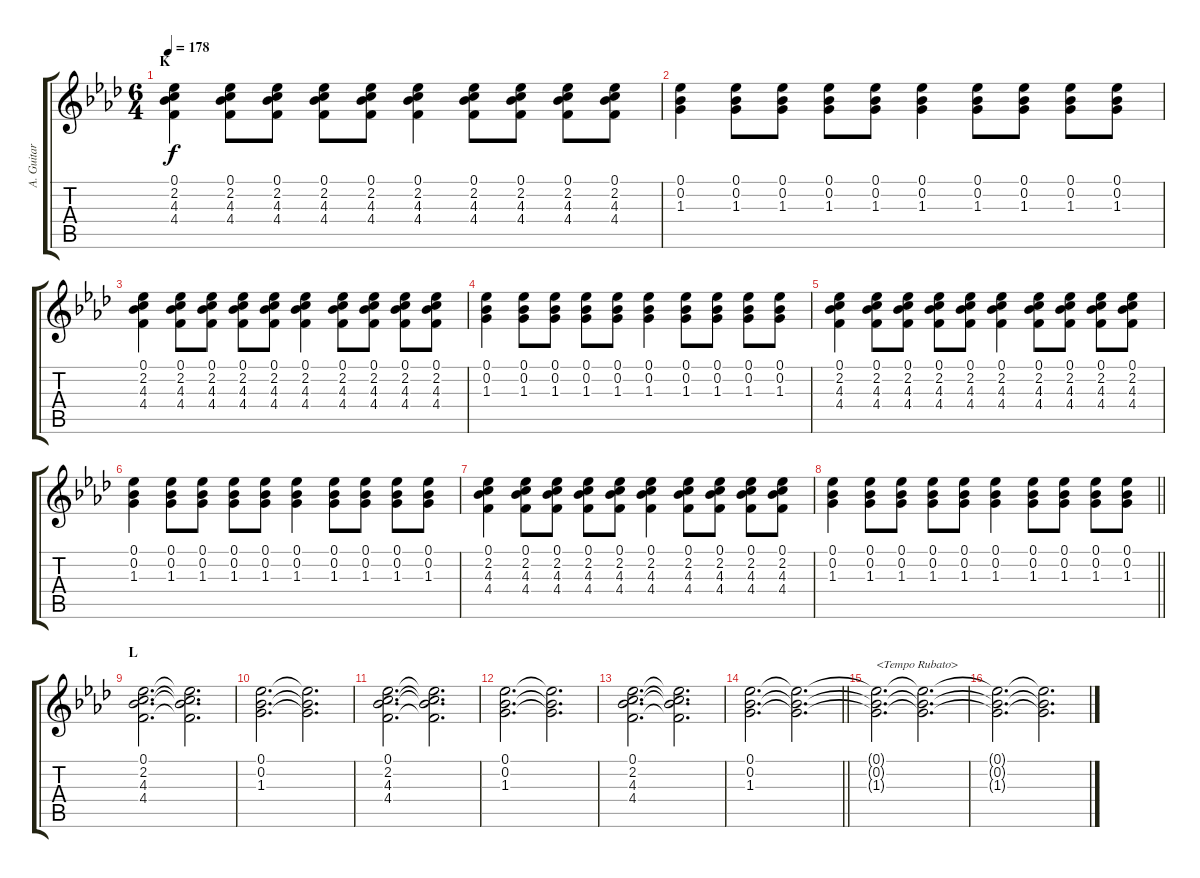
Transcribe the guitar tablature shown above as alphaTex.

\track ("A. Guitar II" "A. Guitar ") {instrument acousticguitarsteel}
\staff {score tabs}
\tuning (Eb4 Bb3 Gb3 Db3 Ab2 Db2) {hide}
\ts (6 4)
\section ("" "K")
\tempo 178
\clef g2
\ks ab
(0.1 2.2 4.3 4.4).4{dy f} (0.1 2.2 4.3 4.4).8 (0.1 2.2 4.3 4.4).8 (0.1 2.2 4.3 4.4).8 (0.1 2.2 4.3 4.4).8 (0.1 2.2 4.3 4.4).4 (0.1 2.2 4.3 4.4).8 (0.1 2.2 4.3 4.4).8 (0.1 2.2 4.3 4.4).8 (0.1 2.2 4.3 4.4).8 |
(0.1 0.2 1.3).4 (0.1 0.2 1.3).8 (0.1 0.2 1.3).8 (0.1 0.2 1.3).8 (0.1 0.2 1.3).8 (0.1 0.2 1.3).4 (0.1 0.2 1.3).8 (0.1 0.2 1.3).8 (0.1 0.2 1.3).8 (0.1 0.2 1.3).8 |
(0.1 2.2 4.3 4.4).4 (0.1 2.2 4.3 4.4).8 (0.1 2.2 4.3 4.4).8 (0.1 2.2 4.3 4.4).8 (0.1 2.2 4.3 4.4).8 (0.1 2.2 4.3 4.4).4 (0.1 2.2 4.3 4.4).8 (0.1 2.2 4.3 4.4).8 (0.1 2.2 4.3 4.4).8 (0.1 2.2 4.3 4.4).8 |
(0.1 0.2 1.3).4 (0.1 0.2 1.3).8 (0.1 0.2 1.3).8 (0.1 0.2 1.3).8 (0.1 0.2 1.3).8 (0.1 0.2 1.3).4 (0.1 0.2 1.3).8 (0.1 0.2 1.3).8 (0.1 0.2 1.3).8 (0.1 0.2 1.3).8 |
(0.1 2.2 4.3 4.4).4 (0.1 2.2 4.3 4.4).8 (0.1 2.2 4.3 4.4).8 (0.1 2.2 4.3 4.4).8 (0.1 2.2 4.3 4.4).8 (0.1 2.2 4.3 4.4).4 (0.1 2.2 4.3 4.4).8 (0.1 2.2 4.3 4.4).8 (0.1 2.2 4.3 4.4).8 (0.1 2.2 4.3 4.4).8 |
(0.1 0.2 1.3).4 (0.1 0.2 1.3).8 (0.1 0.2 1.3).8 (0.1 0.2 1.3).8 (0.1 0.2 1.3).8 (0.1 0.2 1.3).4 (0.1 0.2 1.3).8 (0.1 0.2 1.3).8 (0.1 0.2 1.3).8 (0.1 0.2 1.3).8 |
(0.1 2.2 4.3 4.4).4 (0.1 2.2 4.3 4.4).8 (0.1 2.2 4.3 4.4).8 (0.1 2.2 4.3 4.4).8 (0.1 2.2 4.3 4.4).8 (0.1 2.2 4.3 4.4).4 (0.1 2.2 4.3 4.4).8 (0.1 2.2 4.3 4.4).8 (0.1 2.2 4.3 4.4).8 (0.1 2.2 4.3 4.4).8 |
\barLineRight lightlight
(0.1 0.2 1.3).4 (0.1 0.2 1.3).8 (0.1 0.2 1.3).8 (0.1 0.2 1.3).8 (0.1 0.2 1.3).8 (0.1 0.2 1.3).4 (0.1 0.2 1.3).8 (0.1 0.2 1.3).8 (0.1 0.2 1.3).8 (0.1 0.2 1.3).8 |
\section ("" "L")
(0.1 2.2 4.3 4.4).2{d} (0.1{t} 2.2{t} 4.3{t} 4.4{t}).2{d} |
(0.1 0.2 1.3).2{d} (0.1{t} 0.2{t} 1.3{t}).2{d} |
(0.1 2.2 4.3 4.4).2{d} (0.1{t} 2.2{t} 4.3{t} 4.4{t}).2{d} |
(0.1 0.2 1.3).2{d} (0.1{t} 0.2{t} 1.3{t}).2{d} |
(0.1 2.2 4.3 4.4).2{d} (0.1{t} 2.2{t} 4.3{t} 4.4{t}).2{d} |
\barLineRight lightlight
(0.1 0.2 1.3).2{d} (0.1{t} 0.2{t} 1.3{t}).2{d} |
(0.1{t} 0.2{t} 1.3{t}).2{d txt "<Tempo Rubato>"} (0.1{t} 0.2{t} 1.3{t}).2{d} |
(0.1{t} 0.2{t} 1.3{t}).2{d} (0.1{t} 0.2{t} 1.3{t}).2{d}
